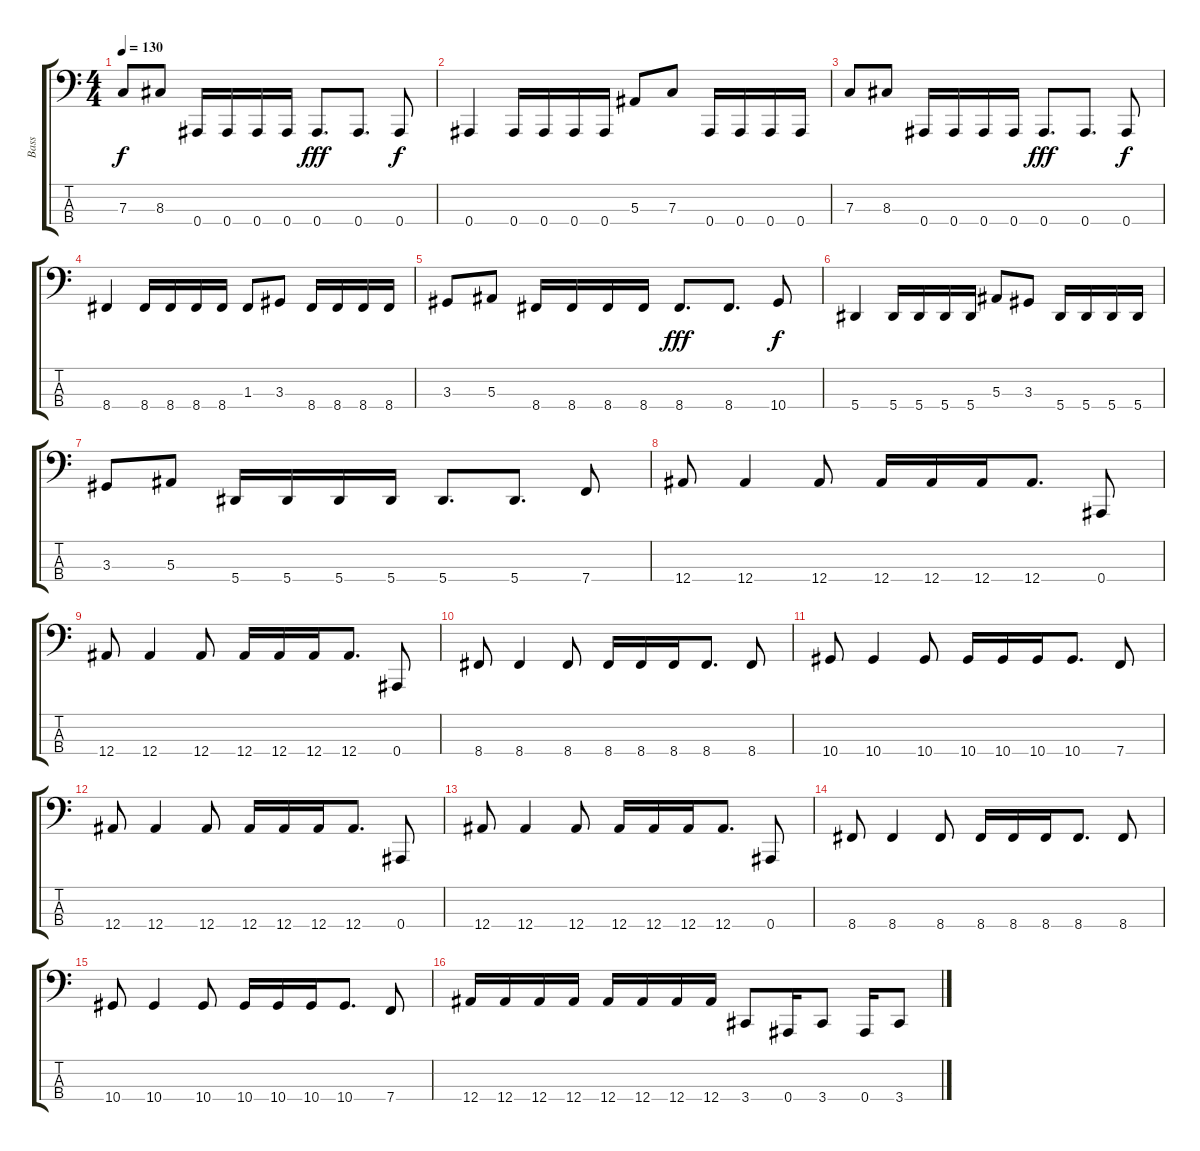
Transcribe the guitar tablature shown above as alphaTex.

\track ("Bass" "Bass") {instrument electricbasspick}
\staff {score tabs}
\tuning (Eb2 Bb1 F1 Bb0) {hide}
\ts (4 4)
\tempo 130
\clef f4
\ks c
7.3.8{dy f} 8.3.8 0.4.16 0.4.16 0.4.16 0.4.16 0.4.8{d dy fff} 0.4.8{d} 0.4.8{dy f} |
0.4.4 0.4.16 0.4.16 0.4.16 0.4.16 5.3.8 7.3.8 0.4.16 0.4.16 0.4.16 0.4.16 |
7.3.8 8.3.8 0.4.16 0.4.16 0.4.16 0.4.16 0.4.8{d dy fff} 0.4.8{d} 0.4.8{dy f} |
8.4.4 8.4.16 8.4.16 8.4.16 8.4.16 1.3.8 3.3.8 8.4.16 8.4.16 8.4.16 8.4.16 |
3.3.8 5.3.8 8.4.16 8.4.16 8.4.16 8.4.16 8.4.8{d dy fff} 8.4.8{d} 10.4.8{dy f} |
5.4.4 5.4.16 5.4.16 5.4.16 5.4.16 5.3.8 3.3.8 5.4.16 5.4.16 5.4.16 5.4.16 |
3.3.8 5.3.8 5.4.16 5.4.16 5.4.16 5.4.16 5.4.8{d} 5.4.8{d} 7.4.8 |
12.4.8 12.4.4 12.4.8 12.4.16 12.4.16 12.4.16 12.4.8{d} 0.4.8 |
12.4.8 12.4.4 12.4.8 12.4.16 12.4.16 12.4.16 12.4.8{d} 0.4.8 |
8.4.8 8.4.4 8.4.8 8.4.16 8.4.16 8.4.16 8.4.8{d} 8.4.8 |
10.4.8 10.4.4 10.4.8 10.4.16 10.4.16 10.4.16 10.4.8{d} 7.4.8 |
12.4.8 12.4.4 12.4.8 12.4.16 12.4.16 12.4.16 12.4.8{d} 0.4.8 |
12.4.8 12.4.4 12.4.8 12.4.16 12.4.16 12.4.16 12.4.8{d} 0.4.8 |
8.4.8 8.4.4 8.4.8 8.4.16 8.4.16 8.4.16 8.4.8{d} 8.4.8 |
10.4.8 10.4.4 10.4.8 10.4.16 10.4.16 10.4.16 10.4.8{d} 7.4.8 |
12.4.16 12.4.16 12.4.16 12.4.16 12.4.16 12.4.16 12.4.16 12.4.16 3.4.8 0.4.16 3.4.8 0.4.16 3.4.8
